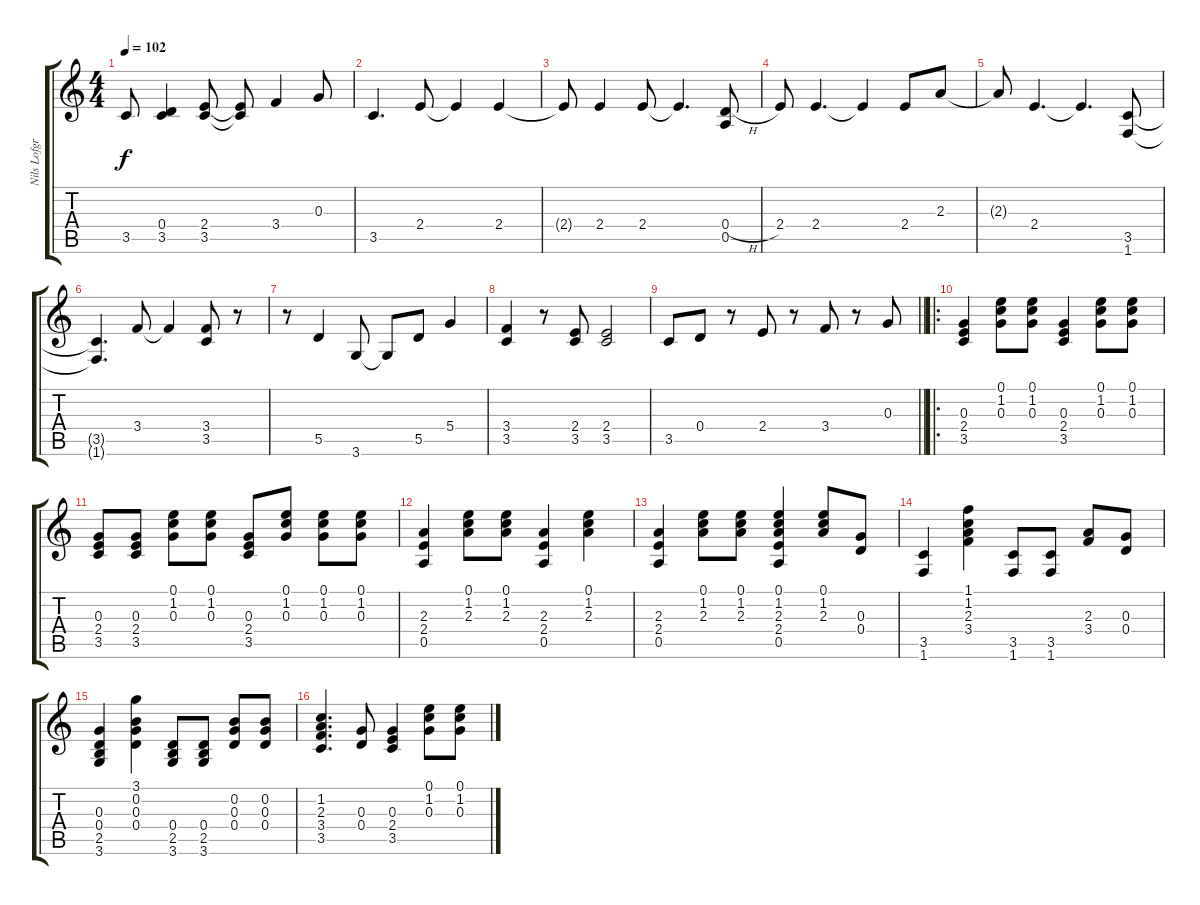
\track ("Nils Lofgren - Electric Guitar" "Nils Lofgr") {instrument overdrivenguitar}
\staff {score tabs}
\tuning (E4 B3 G3 D3 A2 E2) {hide}
\ts (4 4)
\tempo 102
\clef g2
\ks c
3.5.8{dy f instrument overdrivenguitar} (0.4 3.5).4 (2.4 3.5).8 (2.4{t} 3.5{t}).8 3.4.4 0.3.8 |
3.5.4{d} 2.4.8 2.4{t}.4 2.4.4 |
2.4{t}.8 2.4.4 2.4.8 2.4{t}.4{d} (0.4{h} 0.5).8 |
2.4.8 2.4.4{d} 2.4{t}.4 2.4.8 2.3.8 |
2.3{t}.8 2.4.4{d} 2.4{t}.4{d} (3.5 1.6).8 |
(3.5{t} 1.6{t}).4{d} 3.4.8 3.4{t}.4 (3.4 3.5).8 r.8 |
r.8 5.5.4 3.6.8 3.6{t}.8 5.5.8 5.4.4 |
(3.4 3.5).4 r.8 (2.4 3.5).8 (2.4 3.5).2 |
\barLineRight lightlight
3.5.8 0.4.8 r.8 2.4.8 r.8 3.4.8 r.8 0.3.8 |
\ro
(0.3 2.4 3.5).4 (0.1 1.2 0.3).8 (0.1 1.2 0.3).8 (0.3 2.4 3.5).4 (0.1 1.2 0.3).8 (0.1 1.2 0.3).8 |
(0.3 2.4 3.5).8 (0.3 2.4 3.5).8 (0.1 1.2 0.3).8 (0.1 1.2 0.3).8 (0.3 2.4 3.5).8 (0.1 1.2 0.3).8 (0.1 1.2 0.3).8 (0.1 1.2 0.3).8 |
(2.3 2.4 0.5).4 (0.1 1.2 2.3).8 (0.1 1.2 2.3).8 (2.3 2.4 0.5).4 (0.1 1.2 2.3).4 |
(2.3 2.4 0.5).4 (0.1 1.2 2.3).8 (0.1 1.2 2.3).8 (0.1 1.2 2.3 2.4 0.5).4 (0.1 1.2 2.3).8 (0.3 0.4).8 |
(3.5 1.6).4 (1.1 1.2 2.3 3.4).4 (3.5 1.6).8 (3.5 1.6).8 (2.3 3.4).8 (0.3 0.4).8 |
(0.3 0.4 2.5 3.6).4 (3.1 0.2 0.3 0.4).4 (0.4 2.5 3.6).8 (0.4 2.5 3.6).8 (0.2 0.3 0.4).8 (0.2 0.3 0.4).8 |
(1.2 2.3 3.4 3.5).4{d} (0.3 0.4).8 (0.3 2.4 3.5).4 (0.1 1.2 0.3).8 (0.1 1.2 0.3).8
